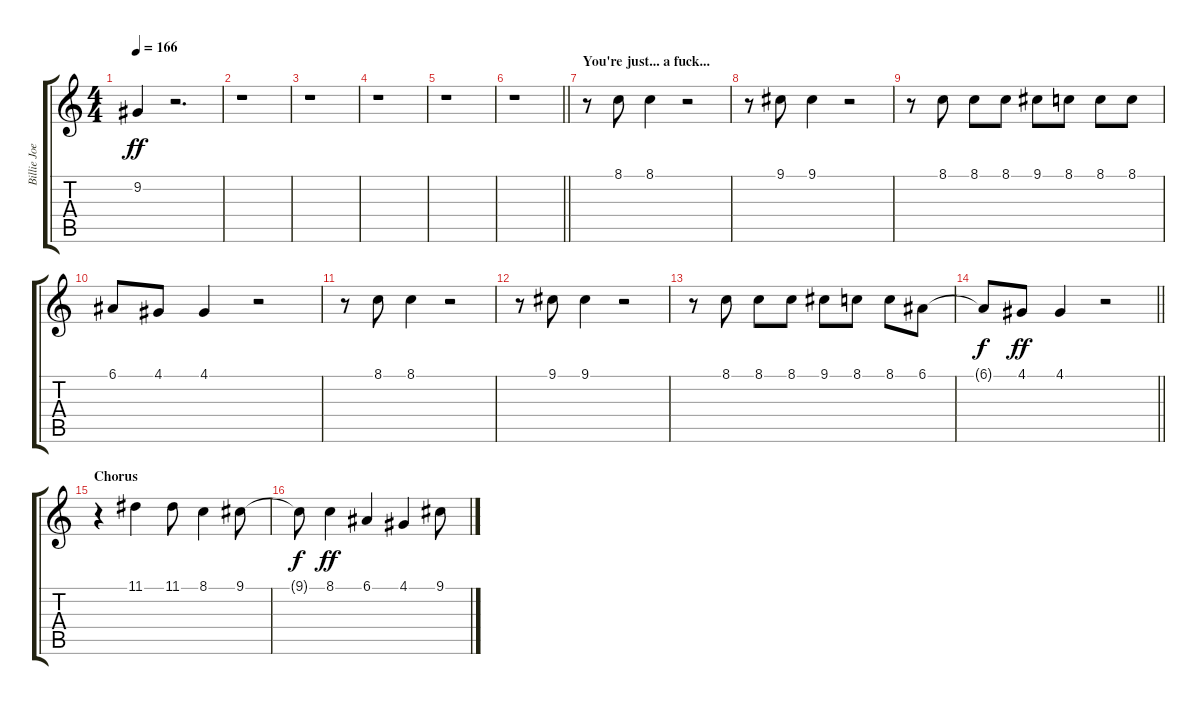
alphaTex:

\track ("Billie Joe Armstrong (Voice)" "Billie Joe") {instrument tenorsax}
\staff {score tabs}
\tuning (E4 B3 G3 D3 A2 E2) {hide}
\ts (4 4)
\tempo 166
\clef g2
\ks c
9.2.4{dy ff} r.2{d} |
r.1 |
r.1 |
r.1 |
r.1 |
\barLineRight lightlight
r.1 |
\section ("" "You're just... a fuck...")
r.8 8.1.8 8.1.4 r.2 |
r.8 9.1.8 9.1.4 r.2 |
r.8 8.1.8 8.1.8 8.1.8 9.1.8 8.1.8 8.1.8 8.1.8 |
6.1.8 4.1.8 4.1.4 r.2 |
r.8 8.1.8 8.1.4 r.2 |
r.8 9.1.8 9.1.4 r.2 |
r.8 8.1.8 8.1.8 8.1.8 9.1.8 8.1.8 8.1.8 6.1.8 |
\barLineRight lightlight
6.1{t}.8{dy f} 4.1.8{dy ff} 4.1.4 r.2 |
\section ("" "Chorus")
r.4 11.1.4 11.1.8 8.1.4 9.1.8 |
9.1{t}.8{dy f} 8.1.4{dy ff} 6.1.4 4.1.4 9.1.8
